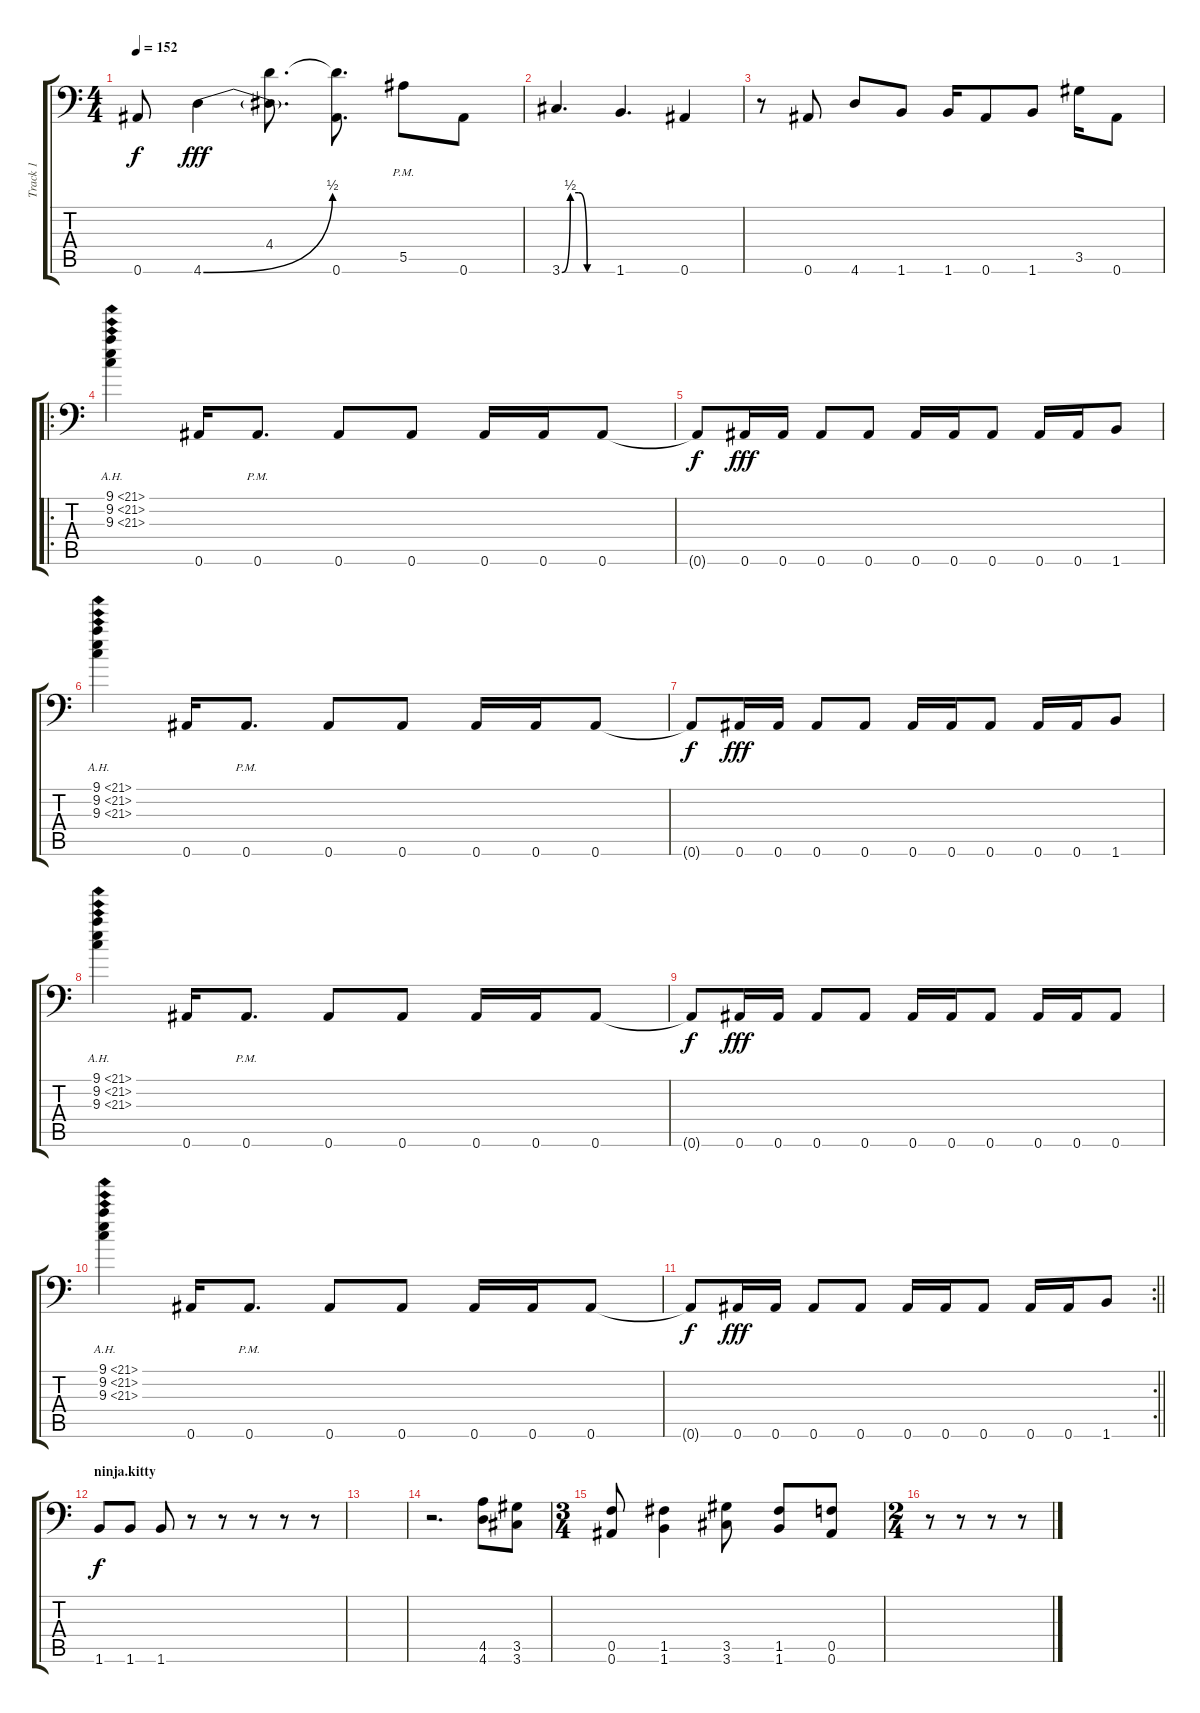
\track ("Track 1" "Track 1") {instrument distortionguitar}
\staff {score tabs}
\tuning (C4 G3 Eb3 Bb2 F2 Bb1) {hide}
\ts (4 4)
\tempo 152
\clef f4
\ks c
0.6{t}.8{dy f} 4.6{be (bend 0 0 60 2)}.4{dy fff} (4.4 4.6{t}).8{d} (4.4{t} 0.6).8{d} 5.5{pm}.8 0.6.8 |
3.6{be (custom 0 0 10 2 20 2 30 0 60 0)}.4{d} 1.6.4{d} 0.6.4 |
r.8 0.6.8 4.6.8 1.6.8 1.6.16 0.6.8 1.6.8 3.5.16 0.6.8 |
\ro
(9.1{ah 12} 9.2{ah 12} 9.3{ah 12}).4 0.6.16 0.6{pm}.8{d} 0.6.8 0.6.8 0.6.16 0.6.16 0.6.8 |
0.6{t}.8{dy f} 0.6.16{dy fff} 0.6.16 0.6.8 0.6.8 0.6.16 0.6.16 0.6.8 0.6.16 0.6.16 1.6.8 |
(9.1{ah 12} 9.2{ah 12} 9.3{ah 12}).4 0.6.16 0.6{pm}.8{d} 0.6.8 0.6.8 0.6.16 0.6.16 0.6.8 |
0.6{t}.8{dy f} 0.6.16{dy fff} 0.6.16 0.6.8 0.6.8 0.6.16 0.6.16 0.6.8 0.6.16 0.6.16 1.6.8 |
(9.1{ah 12} 9.2{ah 12} 9.3{ah 12}).4 0.6.16 0.6{pm}.8{d} 0.6.8 0.6.8 0.6.16 0.6.16 0.6.8 |
0.6{t}.8{dy f} 0.6.16{dy fff} 0.6.16 0.6.8 0.6.8 0.6.16 0.6.16 0.6.8 0.6.16 0.6.16 0.6.8 |
(9.1{ah 12} 9.2{ah 12} 9.3{ah 12}).4 0.6.16 0.6{pm}.8{d} 0.6.8 0.6.8 0.6.16 0.6.16 0.6.8 |
\rc 2
\barLineRight lightlight
0.6{t}.8{dy f} 0.6.16{dy fff} 0.6.16 0.6.8 0.6.8 0.6.16 0.6.16 0.6.8 0.6.16 0.6.16 1.6.8 |
\section ("" "ninja.kitty")
1.6.8{dy f} 1.6.8 1.6.8 r.8 r.8 r.8 r.8 r.8 |
|
r.2{d} (4.5 4.6).8 (3.5 3.6).8 |
\ts (3 4)
(0.5 0.6).8 (1.5 1.6).4 (3.5 3.6).8 (1.5 1.6).8 (0.5 0.6).8 |
\ts (2 4)
r.8 r.8 r.8 r.8
